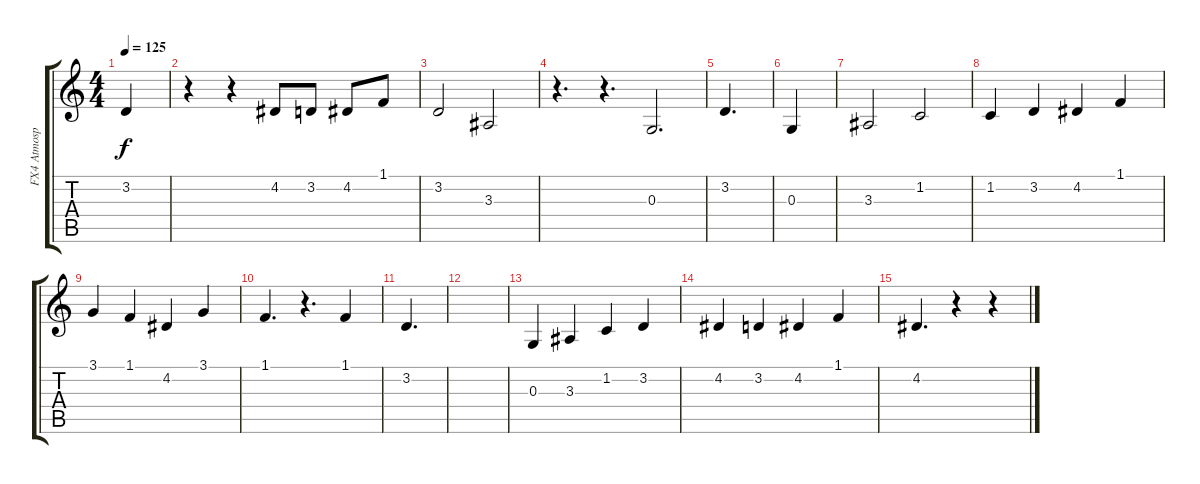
\track ("FX4 Atmosphere" "FX4 Atmosp") {instrument fx4atmosphere}
\staff {score tabs}
\tuning (E4 B3 G3 D3 A2 E2) {hide}
\ts (4 4)
\tempo 125
\clef g2
\ks c
3.2.4{dy f} |
r.4 r.4 4.2.8 3.2.8 4.2.8 1.1.8 |
3.2.2 3.3.2 |
r.4{d} r.4{d} 0.3.2{d} |
3.2.4{d} |
0.3.4 |
3.3.2 1.2.2 |
1.2.4 3.2.4 4.2.4 1.1.4 |
3.1.4 1.1.4 4.2.4 3.1.4 |
1.1.4{d} r.4{d} 1.1.4 |
3.2.4{d} |
|
0.3.4 3.3.4 1.2.4 3.2.4 |
4.2.4 3.2.4 4.2.4 1.1.4 |
4.2.4{d} r.4 r.4
